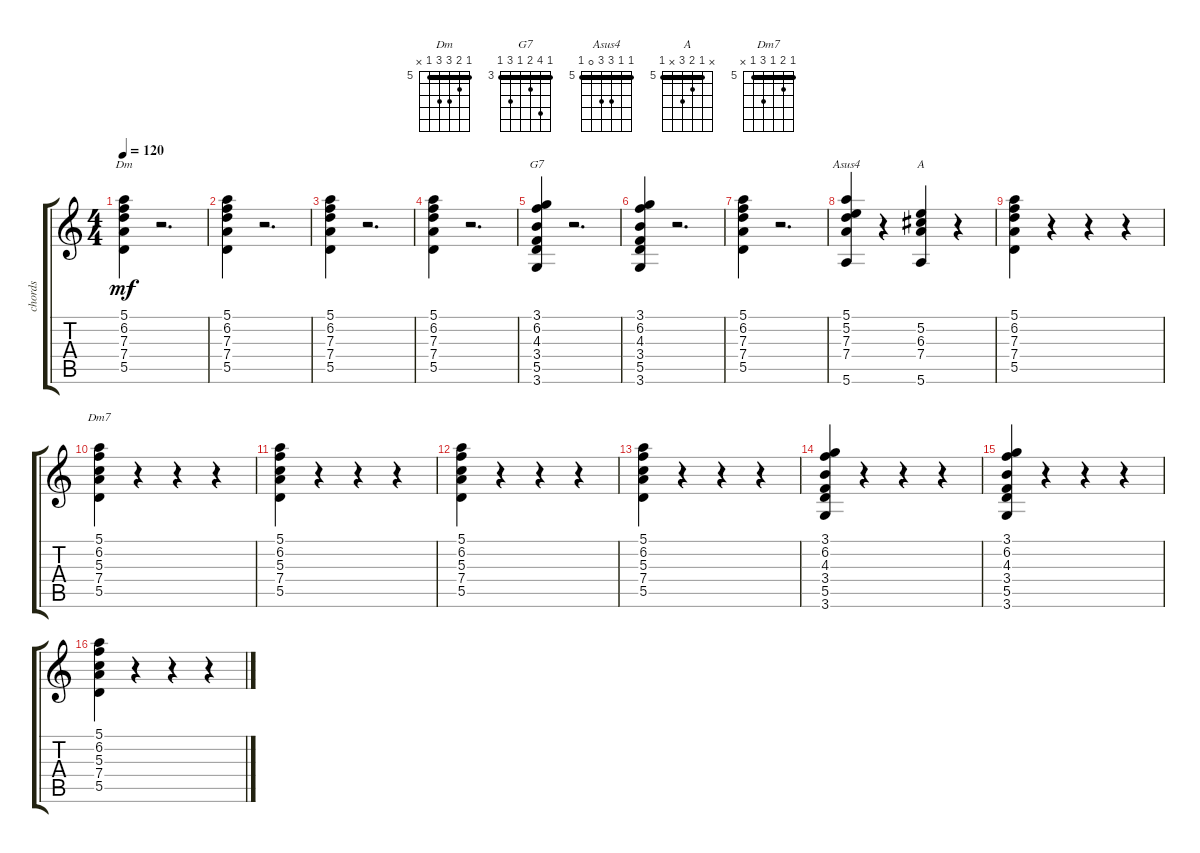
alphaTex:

\track ("chords" "chords") {instrument acousticguitarnylon}
\staff {score tabs}
\tuning (E4 B3 G3 D3 A2 E2) {hide}
\chord ("Dm" 5 6 7 7 5 x) {firstfret 5 barre 5}
\chord ("G7" 3 6 4 3 5 3) {firstfret 3 barre 3}
\chord ("Asus4" 5 5 7 7 0 5) {firstfret 5 barre 5}
\chord ("A" x 5 6 7 x 5) {firstfret 5 barre 5}
\chord ("Dm7" 5 6 5 7 5 x) {firstfret 5 barre 5}
\ts (4 4)
\tempo 120
\clef g2
\ks c
(5.1 6.2 7.3 7.4 5.5).4{ch "Dm" dy mf} r.2{d} |
(5.1 6.2 7.3 7.4 5.5).4 r.2{d} |
(5.1 6.2 7.3 7.4 5.5).4 r.2{d} |
(5.1 6.2 7.3 7.4 5.5).4 r.2{d} |
(3.1 6.2 4.3 3.4 5.5 3.6).4{ch "G7"} r.2{d} |
(3.1 6.2 4.3 3.4 5.5 3.6).4 r.2{d} |
(5.1 6.2 7.3 7.4 5.5).4 r.2{d} |
(5.1 5.2 7.3 7.4 5.6).4{ch "Asus4"} r.4 (5.2 6.3 7.4 5.6).4{ch "A"} r.4 |
(5.1 6.2 7.3 7.4 5.5).4 r.4 r.4 r.4 |
(5.1 6.2 5.3 7.4 5.5).4{ch "Dm7"} r.4 r.4 r.4 |
(5.1 6.2 5.3 7.4 5.5).4 r.4 r.4 r.4 |
(5.1 6.2 5.3 7.4 5.5).4 r.4 r.4 r.4 |
(5.1 6.2 5.3 7.4 5.5).4 r.4 r.4 r.4 |
(3.1 6.2 4.3 3.4 5.5 3.6).4 r.4 r.4 r.4 |
(3.1 6.2 4.3 3.4 5.5 3.6).4 r.4 r.4 r.4 |
(5.1 6.2 5.3 7.4 5.5).4 r.4 r.4 r.4
